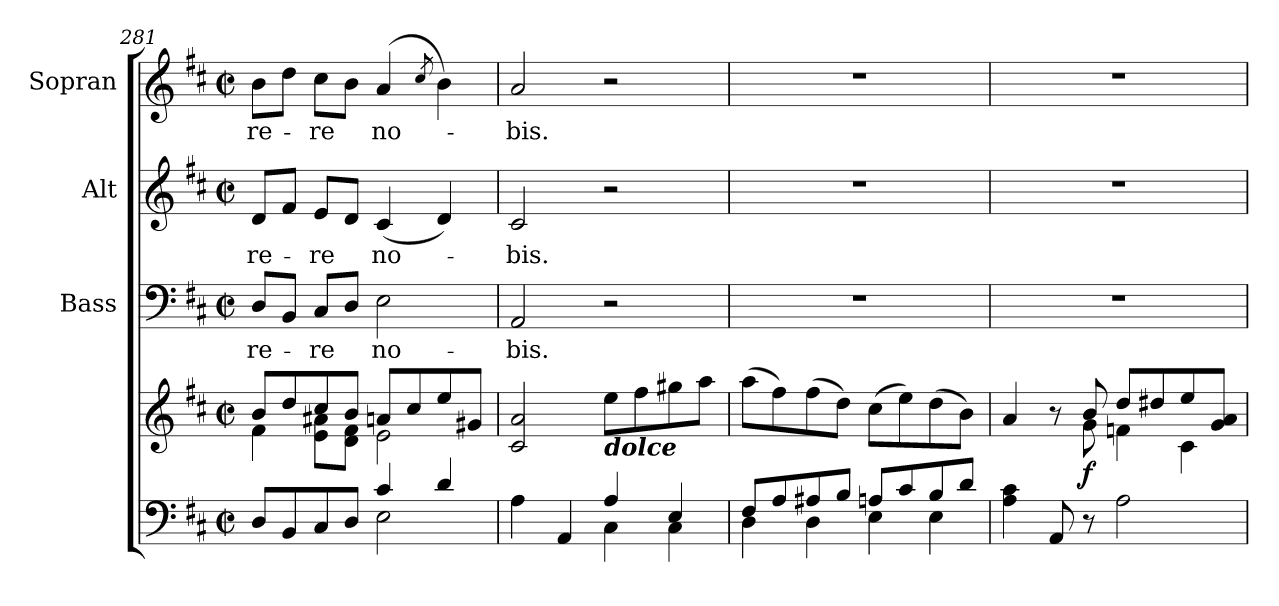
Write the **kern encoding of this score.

**kern	**kern	**dynam	**kern	**text	**kern	**text	**kern	**text
*part4	*part4	*part4	*part3	*part3	*part2	*part2	*part1	*part1
*staff5	*staff4	*staff4/5	*staff3	*staff3	*staff2	*staff2	*staff1	*staff1
*	*	*	*I"Bass	*	*I"Alt	*	*I"Sopran	*
*	*	*	*I'B.	*	*I'A.	*	*I'S.	*
*clefF4	*clefG2	*	*clefF4	*	*clefG2	*	*clefG2	*
*k[f#c#]	*k[f#c#]	*	*k[f#c#]	*	*k[f#c#]	*	*k[f#c#]	*
*D:	*D:	*	*D:	*	*D:	*	*D:	*
*M2/2	*M2/2	*	*M2/2	*	*M2/2	*	*M2/2	*
*met(c|)	*met(c|)	*	*met(c|)	*	*met(c|)	*	*met(c|)	*
=281	=281	=281	=281	=281	=281	=281	=281	=281
*^	*^	*	*	*	*	*	*	*
!	!	!	!	!	!	!LO:LY:b	!	!LO:LY:b	!	!LO:LY:b
8D/L	2ryy	8b/L	4f#\	.	8D/L	-re-	8d/L	-re-	8b\L	-re-
8BB/	.	8dd/	.	.	8BB/J	.	8f#/J	.	8dd\J	.
!	!	!	!	!	!	!LO:LY:b	!	!LO:LY:b	!	!LO:LY:b
8C#/	.	8cc#/	8e\ 8a#X\L	.	8C#/L	-re	8e/L	-re	8cc#\L	-re
8D/J	.	8b/J	8d\ 8f#\J	.	8D/J	.	8d/J	.	8b\J	.
!	!	!	!	!	!	!LO:LY:b	!	!LO:LY:b	!	!LO:LY:b
4c#/	2E\	8an/L	2e\	.	2E\	no-	(<4c#/	no-	(4a/	no-
.	.	8cc#/	.	.	.	.	.	.	.	.
.	.	.	.	.	.	.	.	.	8qcc#/	.
4d/	.	8ee/	.	.	.	.	4d/)	.	4b\)	.
.	.	8g#X/J	.	.	.	.	.	.	.	.
*	*	*v	*v	*	*	*	*	*	*	*
=282	=282	=282	=282	=282	=282	=282	=282	=282	=282
!	!	!	!	!	!LO:LY:b	!	!LO:LY:b	!	!LO:LY:b
4A\	2ryy	2c#/ 2a/	.	2AA/	-bis.	2c#/	-bis.	2a/	-bis.
4AA/	.	.	.	.	.	.	.	.	.
!	!	!LO:TX:b:Bi:t=dolce	!	!	!	!	!	!	!
4A/	4C#\	8ee\L	.	2r	.	2r	.	2r	.
.	.	8ff#\	.	.	.	.	.	.	.
4E/	4C#\	8gg#X\	.	.	.	.	.	.	.
.	.	8aa\J	.	.	.	.	.	.	.
=283	=283	=283	=283	=283	=283	=283	=283	=283	=283
8F#/L	4D\	(>8aa\L	.	1r	.	1r	.	1r	.
8A/	.	8ff#\)	.	.	.	.	.	.	.
8A#X/	4D\	(>8ff#\	.	.	.	.	.	.	.
8B/J	.	8dd\J)	.	.	.	.	.	.	.
8An/L	4E\	(>8cc#\L	.	.	.	.	.	.	.
8c#/	.	8ee\)	.	.	.	.	.	.	.
8B/	4E\	(>8dd\	.	.	.	.	.	.	.
8d/J	.	8b\J)	.	.	.	.	.	.	.
*v	*v	*	*	*	*	*	*	*	*
=284	=284	=284	=284	=284	=284	=284	=284	=284
*	*^	*	*	*	*	*	*	*
4A\ 4c#\	4a/	4.ryy	.	1r	.	1r	.	1r	.
8AA/	8r	.	.	.	.	.	.	.	.
!	!	!	!LO:DY:b	!	!	!	!	!	!
8r	8b/	8g\	f	.	.	.	.	.	.
2A\	8dd/L	4fn\	.	.	.	.	.	.	.
.	8dd#X/	.	.	.	.	.	.	.	.
.	8ee/	4c#\	.	.	.	.	.	.	.
.	8g/ 8a/J	.	.	.	.	.	.	.	.
*	*v	*v	*	*	*	*	*	*	*
=	=	=	=	=	=	=	=	=
*-	*-	*-	*-	*-	*-	*-	*-	*-
